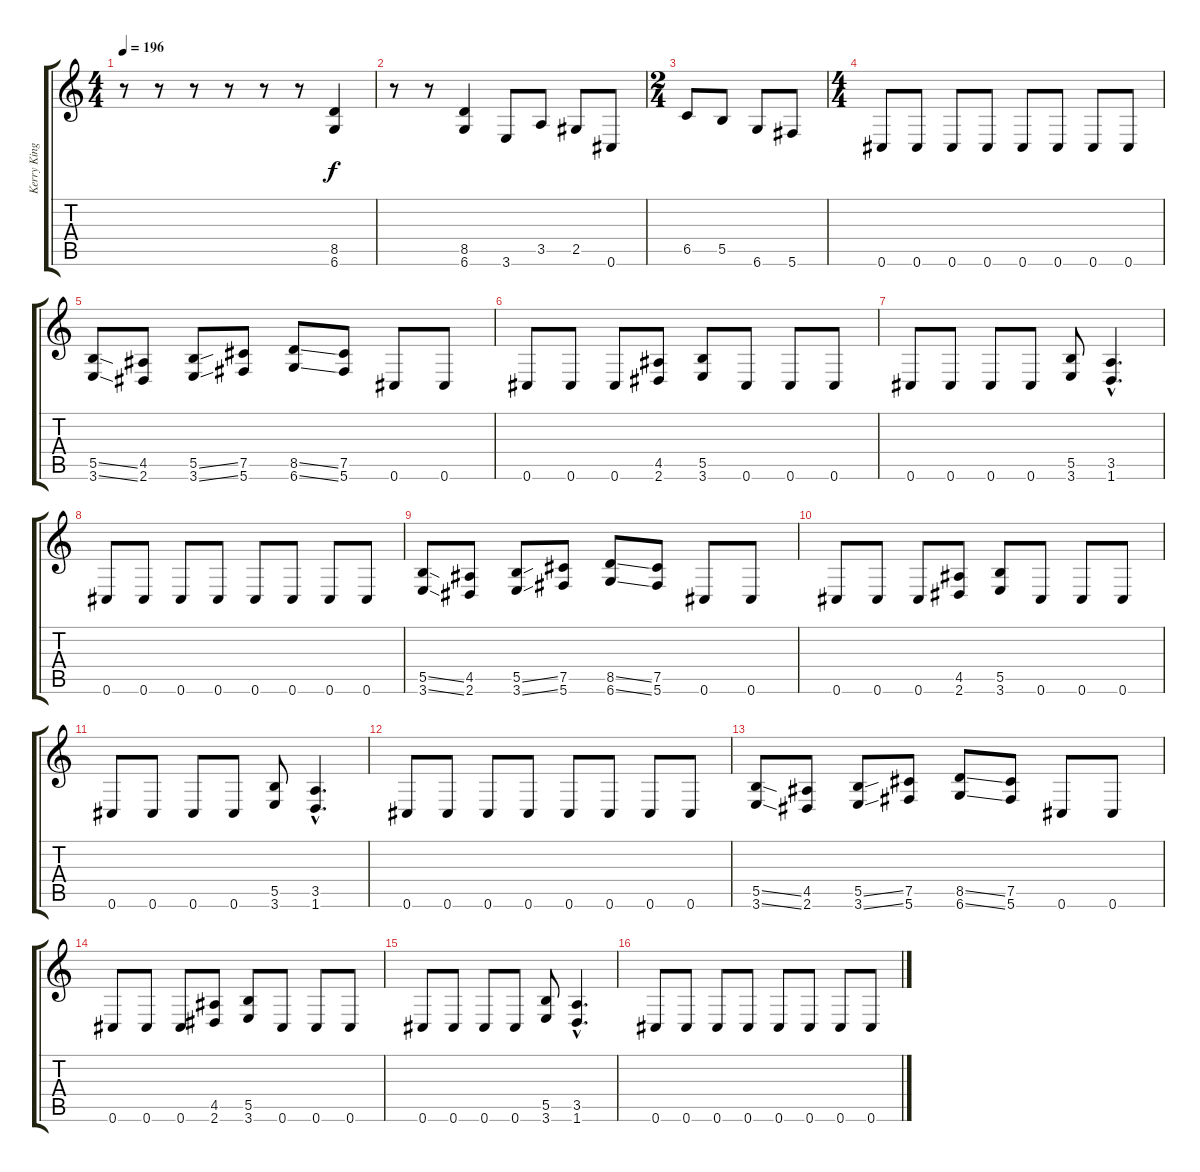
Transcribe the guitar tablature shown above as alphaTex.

\track ("Kerry King" "Kerry King") {instrument distortionguitar}
\staff {score tabs}
\tuning (Db4 Ab3 E3 B2 Gb2 Db2) {hide}
\ts (4 4)
\tempo 196
\clef g2
\ks c
r.8{dy f} r.8 r.8 r.8 r.8 r.8 (8.5 6.6).4 |
r.8 r.8 (8.5 6.6).4 3.6.8 3.5.8 2.5.8 0.6.8 |
\ts (2 4)
6.5.8 5.5.8 6.6.8 5.6.8 |
\ts (4 4)
0.6.8 0.6.8 0.6.8 0.6.8 0.6.8 0.6.8 0.6.8 0.6.8 |
(5.5{ss} 3.6{ss}).8 (4.5 2.6).8 (5.5{ss} 3.6{ss}).8 (7.5 5.6).8 (8.5{ss} 6.6{ss}).8 (7.5 5.6).8 0.6.8 0.6.8 |
0.6.8 0.6.8 0.6.8 (4.5 2.6).8 (5.5 3.6).8 0.6.8 0.6.8 0.6.8 |
0.6.8 0.6.8 0.6.8 0.6.8 (5.5 3.6).8 (3.5{hac} 1.6{hac}).4{d} |
0.6.8 0.6.8 0.6.8 0.6.8 0.6.8 0.6.8 0.6.8 0.6.8 |
(5.5{ss} 3.6{ss}).8 (4.5 2.6).8 (5.5{ss} 3.6{ss}).8 (7.5 5.6).8 (8.5{ss} 6.6{ss}).8 (7.5 5.6).8 0.6.8 0.6.8 |
0.6.8 0.6.8 0.6.8 (4.5 2.6).8 (5.5 3.6).8 0.6.8 0.6.8 0.6.8 |
0.6.8 0.6.8 0.6.8 0.6.8 (5.5 3.6).8 (3.5{hac} 1.6{hac}).4{d} |
0.6.8 0.6.8 0.6.8 0.6.8 0.6.8 0.6.8 0.6.8 0.6.8 |
(5.5{ss} 3.6{ss}).8 (4.5 2.6).8 (5.5{ss} 3.6{ss}).8 (7.5 5.6).8 (8.5{ss} 6.6{ss}).8 (7.5 5.6).8 0.6.8 0.6.8 |
0.6.8 0.6.8 0.6.8 (4.5 2.6).8 (5.5 3.6).8 0.6.8 0.6.8 0.6.8 |
0.6.8 0.6.8 0.6.8 0.6.8 (5.5 3.6).8 (3.5{hac} 1.6{hac}).4{d} |
0.6.8 0.6.8 0.6.8 0.6.8 0.6.8 0.6.8 0.6.8 0.6.8
